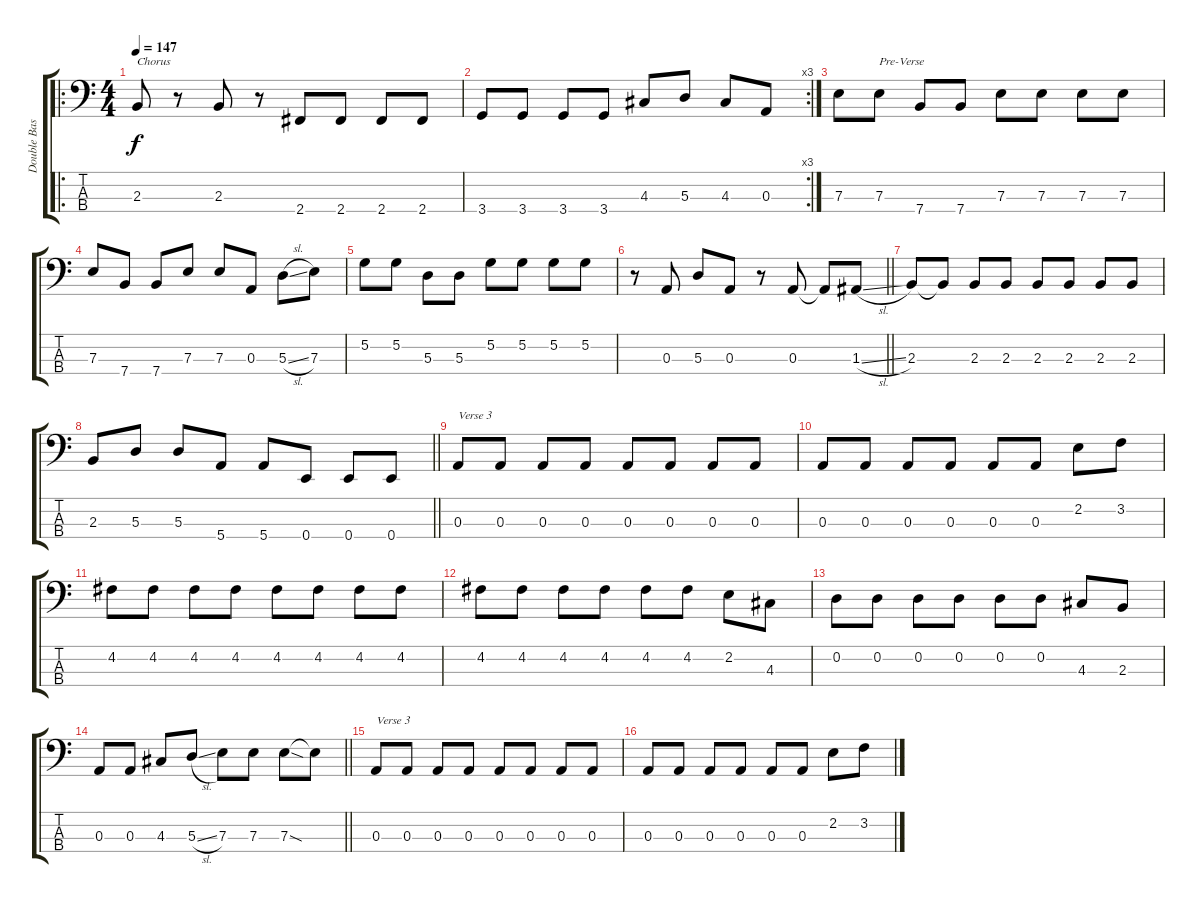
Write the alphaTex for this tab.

\track ("Double Bass" "Double Bas") {instrument fretlessbass}
\staff {score tabs}
\tuning (G2 D2 A1 E1) {hide}
\ro
\ts (4 4)
\tempo 147
\clef f4
\ks c
2.3.8{txt "Chorus" dy f} r.8 2.3.8 r.8 2.4.8 2.4.8 2.4.8 2.4.8 |
\rc 3
3.4.8 3.4.8 3.4.8 3.4.8 4.3.8 5.3.8 4.3.8 0.3.8 |
7.3.8 7.3.8{txt "Pre-Verse"} 7.4.8 7.4.8 7.3.8 7.3.8 7.3.8 7.3.8 |
7.3.8 7.4.8 7.4.8 7.3.8 7.3.8 0.3.8 5.3{sl}.8 7.3.8 |
5.2.8 5.2.8 5.3.8 5.3.8 5.2.8 5.2.8 5.2.8 5.2.8 |
\barLineRight lightlight
r.8 0.3.8 5.3.8 0.3.8 r.8 0.3.8 0.3{t}.8 1.3{sl}.8 |
2.3.8 2.3{t}.8 2.3.8 2.3.8 2.3.8 2.3.8 2.3.8 2.3.8 |
\barLineRight lightlight
2.3.8 5.3.8 5.3.8 5.4.8 5.4.8 0.4.8 0.4.8 0.4.8 |
0.3.8{txt "Verse 3"} 0.3.8 0.3.8 0.3.8 0.3.8 0.3.8 0.3.8 0.3.8 |
0.3.8 0.3.8 0.3.8 0.3.8 0.3.8 0.3.8 2.2.8 3.2.8 |
4.2.8 4.2.8 4.2.8 4.2.8 4.2.8 4.2.8 4.2.8 4.2.8 |
4.2.8 4.2.8 4.2.8 4.2.8 4.2.8 4.2.8 2.2.8 4.3.8 |
0.2.8 0.2.8 0.2.8 0.2.8 0.2.8 0.2.8 4.3.8 2.3.8 |
\barLineRight lightlight
0.3.8 0.3.8 4.3.8 5.3{sl}.8 7.3.8 7.3.8 7.3{sod}.8 7.3{t}.8 |
0.3.8{txt "Verse 3"} 0.3.8 0.3.8 0.3.8 0.3.8 0.3.8 0.3.8 0.3.8 |
0.3.8 0.3.8 0.3.8 0.3.8 0.3.8 0.3.8 2.2.8 3.2.8
